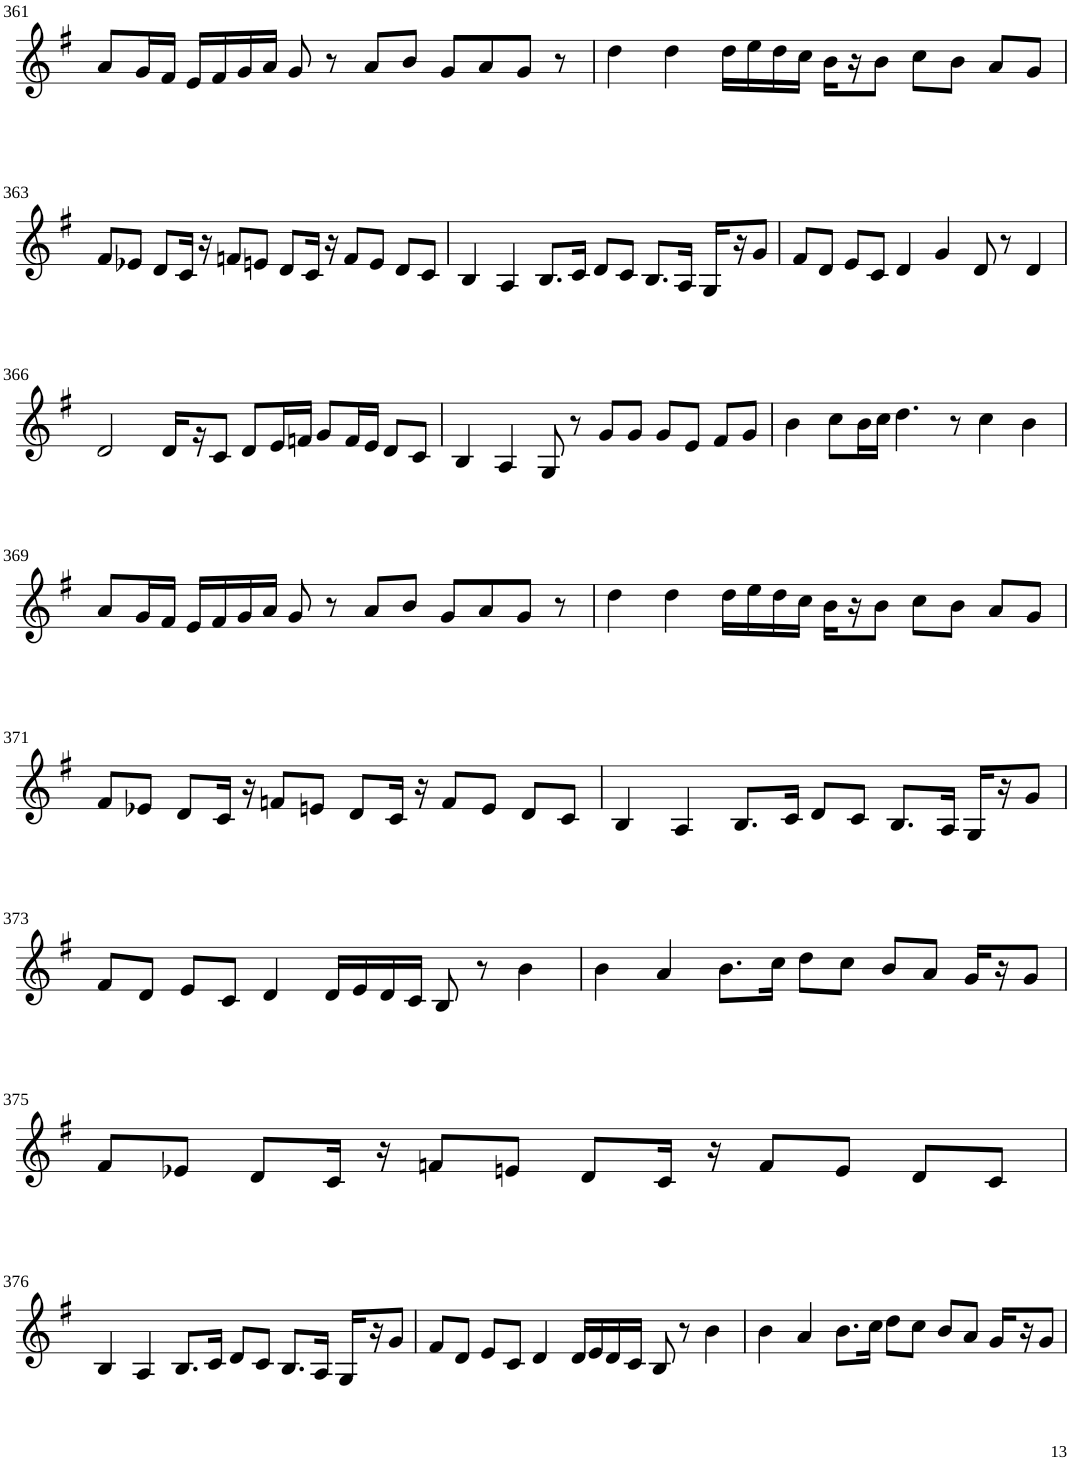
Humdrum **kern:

**kern
*part1
*staff1
*I"Violin
!!LO:PB:g=z
*clefG2
*k[f#]
*G:
*M6/4
=361
8a/L
16g/L
16f#/JJ
16e/LL
16f#/
16g/
16a/JJ
8g/
8r
8a/L
8b/J
8g/L
8a/
8g/J
8r
=362
4dd\
4dd\
16dd\LL
16ee\
16dd\
16cc\JJ
16b\LL
16r
8b\J
8cc\L
8b\J
8a/L
8g/J
!!LO:LB:g=z
=363
8f#/L
8e-X/J
8d/L
16c/Jk
16r
8fn/L
8en/J
8d/L
16c/Jk
16r
8f/L
8e/J
8d/L
8c/J
=364
4B/
4A/
8.B/L
16c/Jk
8d/L
8c/J
8.B/L
16A/Jk
16G/LL
16r
8g/J
=365
8f#/L
8d/J
8e/L
8c/J
4d/
4g/
8d/
8r
4d/
!!LO:LB:g=z
=366
2d/
16d/LL
16r
8c/J
8d/L
16e/L
16fn/JJ
8g/L
16f/L
16e/JJ
8d/L
8c/J
=367
4B/
4A/
8G/
8r
8g/L
8g/J
8g/L
8e/J
8f#/L
8g/J
=368
4b\
8cc\L
16b\L
16cc\JJ
4.dd\
8r
4cc\
4b\
!!LO:LB:g=z
=369
8a/L
16g/L
16f#/JJ
16e/LL
16f#/
16g/
16a/JJ
8g/
8r
8a/L
8b/J
8g/L
8a/
8g/J
8r
=370
4dd\
4dd\
16dd\LL
16ee\
16dd\
16cc\JJ
16b\LL
16r
8b\J
8cc\L
8b\J
8a/L
8g/J
!!LO:LB:g=z
=371
8f#/L
8e-X/J
8d/L
16c/Jk
16r
8fn/L
8en/J
8d/L
16c/Jk
16r
8f/L
8e/J
8d/L
8c/J
=372
4B/
4A/
8.B/L
16c/Jk
8d/L
8c/J
8.B/L
16A/Jk
16G/LL
16r
8g/J
!!LO:LB:g=z
=373
8f#/L
8d/J
8e/L
8c/J
4d/
16d/LL
16e/
16d/
16c/JJ
8B/
8r
4b\
=374
4b\
4a/
8.b\L
16cc\Jk
8dd\L
8cc\J
8b/L
8a/J
16g/LL
16r
8g/J
!!LO:LB:g=z
=375
8f#/L
8e-X/J
8d/L
16c/Jk
16r
8fn/L
8en/J
8d/L
16c/Jk
16r
8f/L
8e/J
8d/L
8c/J
!!LO:LB:g=z
=376
4B/
4A/
8.B/L
16c/Jk
8d/L
8c/J
8.B/L
16A/Jk
16G/LL
16r
8g/J
=377
8f#/L
8d/J
8e/L
8c/J
4d/
16d/LL
16e/
16d/
16c/JJ
8B/
8r
4b\
=378
4b\
4a/
8.b\L
16cc\Jk
8dd\L
8cc\J
8b/L
8a/J
16g/LL
16r
8g/J
=
*-
